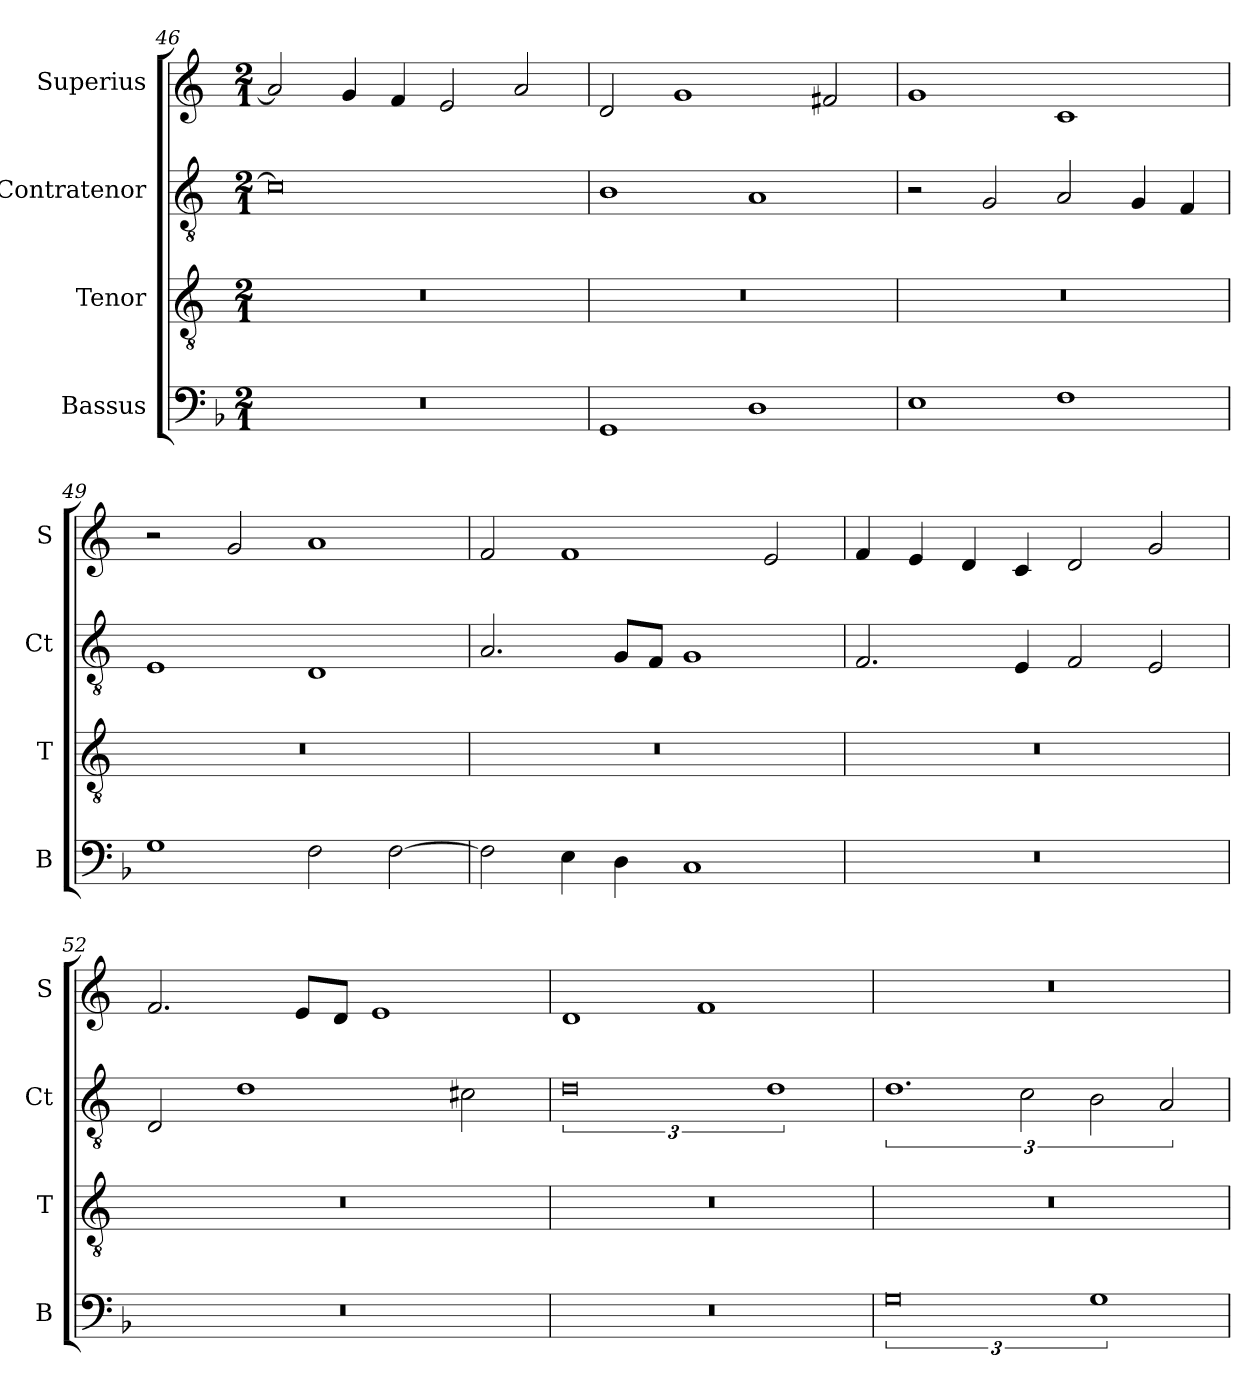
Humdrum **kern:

**kern	**kern	**kern	**kern
*part4	*part3	*part2	*part1
*staff4	*staff3	*staff2	*staff1
*I"Bassus	*I"Tenor	*I"Contratenor	*I"Superius
*I'B	*I'T	*I'Ct	*I'S
*clefF4	*clefGv2	*clefGv2	*clefG2
*k[b-]	*k[]	*k[]	*k[]
*M2/1	*M2/1	*M2/1	*M2/1
=46	=46	=46	=46
0r	0r	0c]	2a/]
.	.	.	4g/
.	.	.	4f/
.	.	.	2e/
.	.	.	2a/
=47	=47	=47	=47
1GG	0r	1B	2d/
.	.	.	1g
1D	.	1A	.
.	.	.	2f#X/
=48	=48	=48	=48
1E	0r	2r	1g
.	.	2G/	.
1F	.	2A/	1c
.	.	4G/	.
.	.	4F/	.
=49	=49	=49	=49
1G	0r	1E	2r
.	.	.	2g/
2F\	.	1D	1a
[2F\	.	.	.
=50	=50	=50	=50
2F\]	0r	2.A/	2f/
4E\	.	.	1f
4D\	.	8G/L	.
.	.	8F/J	.
1C	.	1G	.
.	.	.	2e/
=51	=51	=51	=51
0r	0r	2.F/	4f/
.	.	.	4e/
.	.	.	4d/
.	.	4E/	4c/
.	.	2F/	2d/
.	.	2E/	2g/
=52	=52	=52	=52
0r	0r	2D/	2.f/
.	.	1d	.
.	.	.	8e/L
.	.	.	8d/J
.	.	.	1e
.	.	2c#X\	.
=53	=53	=53	=53
0r	0r	3%4d	1d
.	.	.	1f
.	.	3%2d	.
=54	=54	=54	=54
3%4G	0r	3%2.d	0r
.	.	3c\	.
3%2G	.	3B\	.
.	.	3A/	.
=	=	=	=
*-	*-	*-	*-
